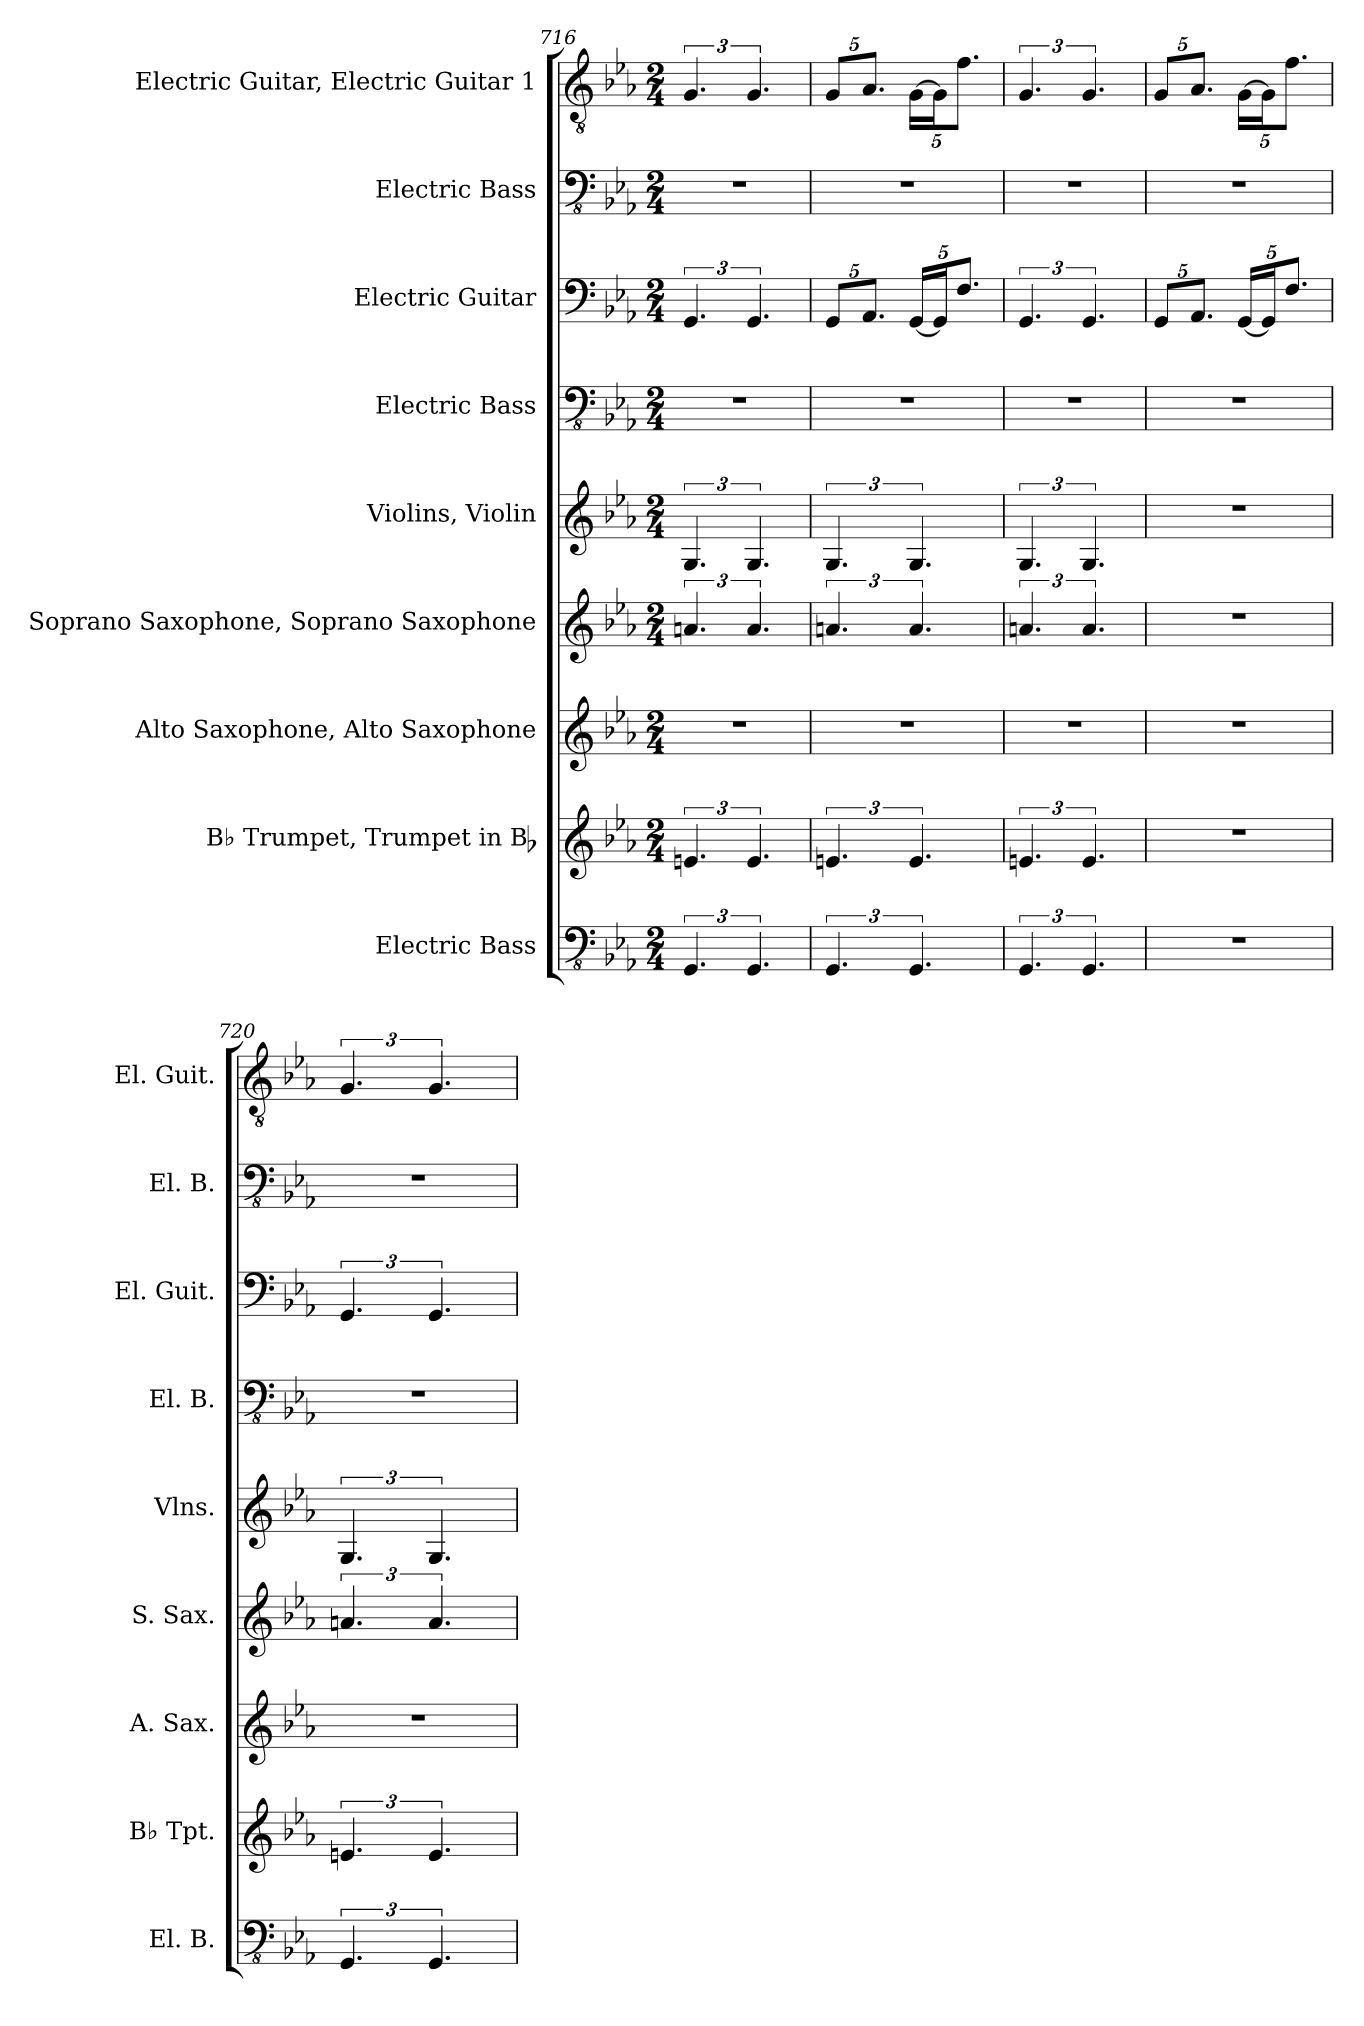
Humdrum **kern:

**kern	**kern	**kern	**kern	**kern	**kern	**kern	**kern	**kern
*part9	*part8	*part7	*part6	*part5	*part4	*part3	*part2	*part1
*staff9	*staff8	*staff7	*staff6	*staff5	*staff4	*staff3	*staff2	*staff1
*I"Electric Bass	*I"B♭ Trumpet, Trumpet in Bb	*I"Alto Saxophone, Alto Saxophone	*I"Soprano Saxophone, Soprano Saxophone	*I"Violins, Violin	*I"Electric Bass	*I"Electric Guitar	*I"Electric Bass	*I"Electric Guitar, Electric Guitar 1
*I'El. B.	*I'B♭ Tpt.	*I'A. Sax.	*I'S. Sax.	*I'Vlns.	*I'El. B.	*I'El. Guit.	*I'El. B.	*I'El. Guit.
*clefFv4	*clefG2	*clefG2	*clefG2	*clefG2	*clefFv4	*clefF4	*clefFv4	*clefGv2
*	*ITrd1c2	*ITrd5c9	*ITrd1c2	*	*	*	*	*
*k[b-e-a-]	*k[b-e-a-d-g-]	*k[b-e-a-d-g-c-]	*k[b-e-a-d-g-]	*k[b-e-a-]	*k[b-e-a-]	*k[b-e-a-]	*k[b-e-a-]	*k[b-e-a-]
*M2/4	*M2/4	*M2/4	*M2/4	*M2/4	*M2/4	*M2/4	*M2/4	*M2/4
=716	=716	=716	=716	=716	=716	=716	=716	=716
6.GGG/	6.dn/	2r	6.gn/	6.G/	2r	6.GG/	2r	6.G/
6.GGG/	6.d/	.	6.g/	6.G/	.	6.GG/	.	6.G/
=717	=717	=717	=717	=717	=717	=717	=717	=717
*	*	*	*	*	*	*Xbrackettup	*	*Xbrackettup
6.GGG/	6.dn/	2r	6.gn/	6.G/	2r	10GG/L	2r	10G/L
.	.	.	.	.	.	10.AA-/J	.	10.A-/J
6.GGG/	6.d/	.	6.g/	6.G/	.	[20GG/LL	.	[20G\LL
.	.	.	.	.	.	20GG/J]	.	20G\J]
.	.	.	.	.	.	10.F/J	.	10.f\J
=718	=718	=718	=718	=718	=718	=718	=718	=718
*	*	*	*	*	*	*brackettup	*	*brackettup
6.GGG/	6.dn/	2r	6.gn/	6.G/	2r	6.GG/	2r	6.G/
6.GGG/	6.d/	.	6.g/	6.G/	.	6.GG/	.	6.G/
=719	=719	=719	=719	=719	=719	=719	=719	=719
*	*	*	*	*	*	*Xbrackettup	*	*Xbrackettup
2r	2r	2r	2r	2r	2r	10GG/L	2r	10G/L
.	.	.	.	.	.	10.AA-/J	.	10.A-/J
.	.	.	.	.	.	[20GG/LL	.	[20G\LL
.	.	.	.	.	.	20GG/J]	.	20G\J]
.	.	.	.	.	.	10.F/J	.	10.f\J
!!LO:PB:g=z
=720	=720	=720	=720	=720	=720	=720	=720	=720
*	*	*	*	*	*	*brackettup	*	*brackettup
6.GGG/	6.dn/	2r	6.gn/	6.G/	2r	6.GG/	2r	6.G/
6.GGG/	6.d/	.	6.g/	6.G/	.	6.GG/	.	6.G/
=	=	=	=	=	=	=	=	=
*-	*-	*-	*-	*-	*-	*-	*-	*-
